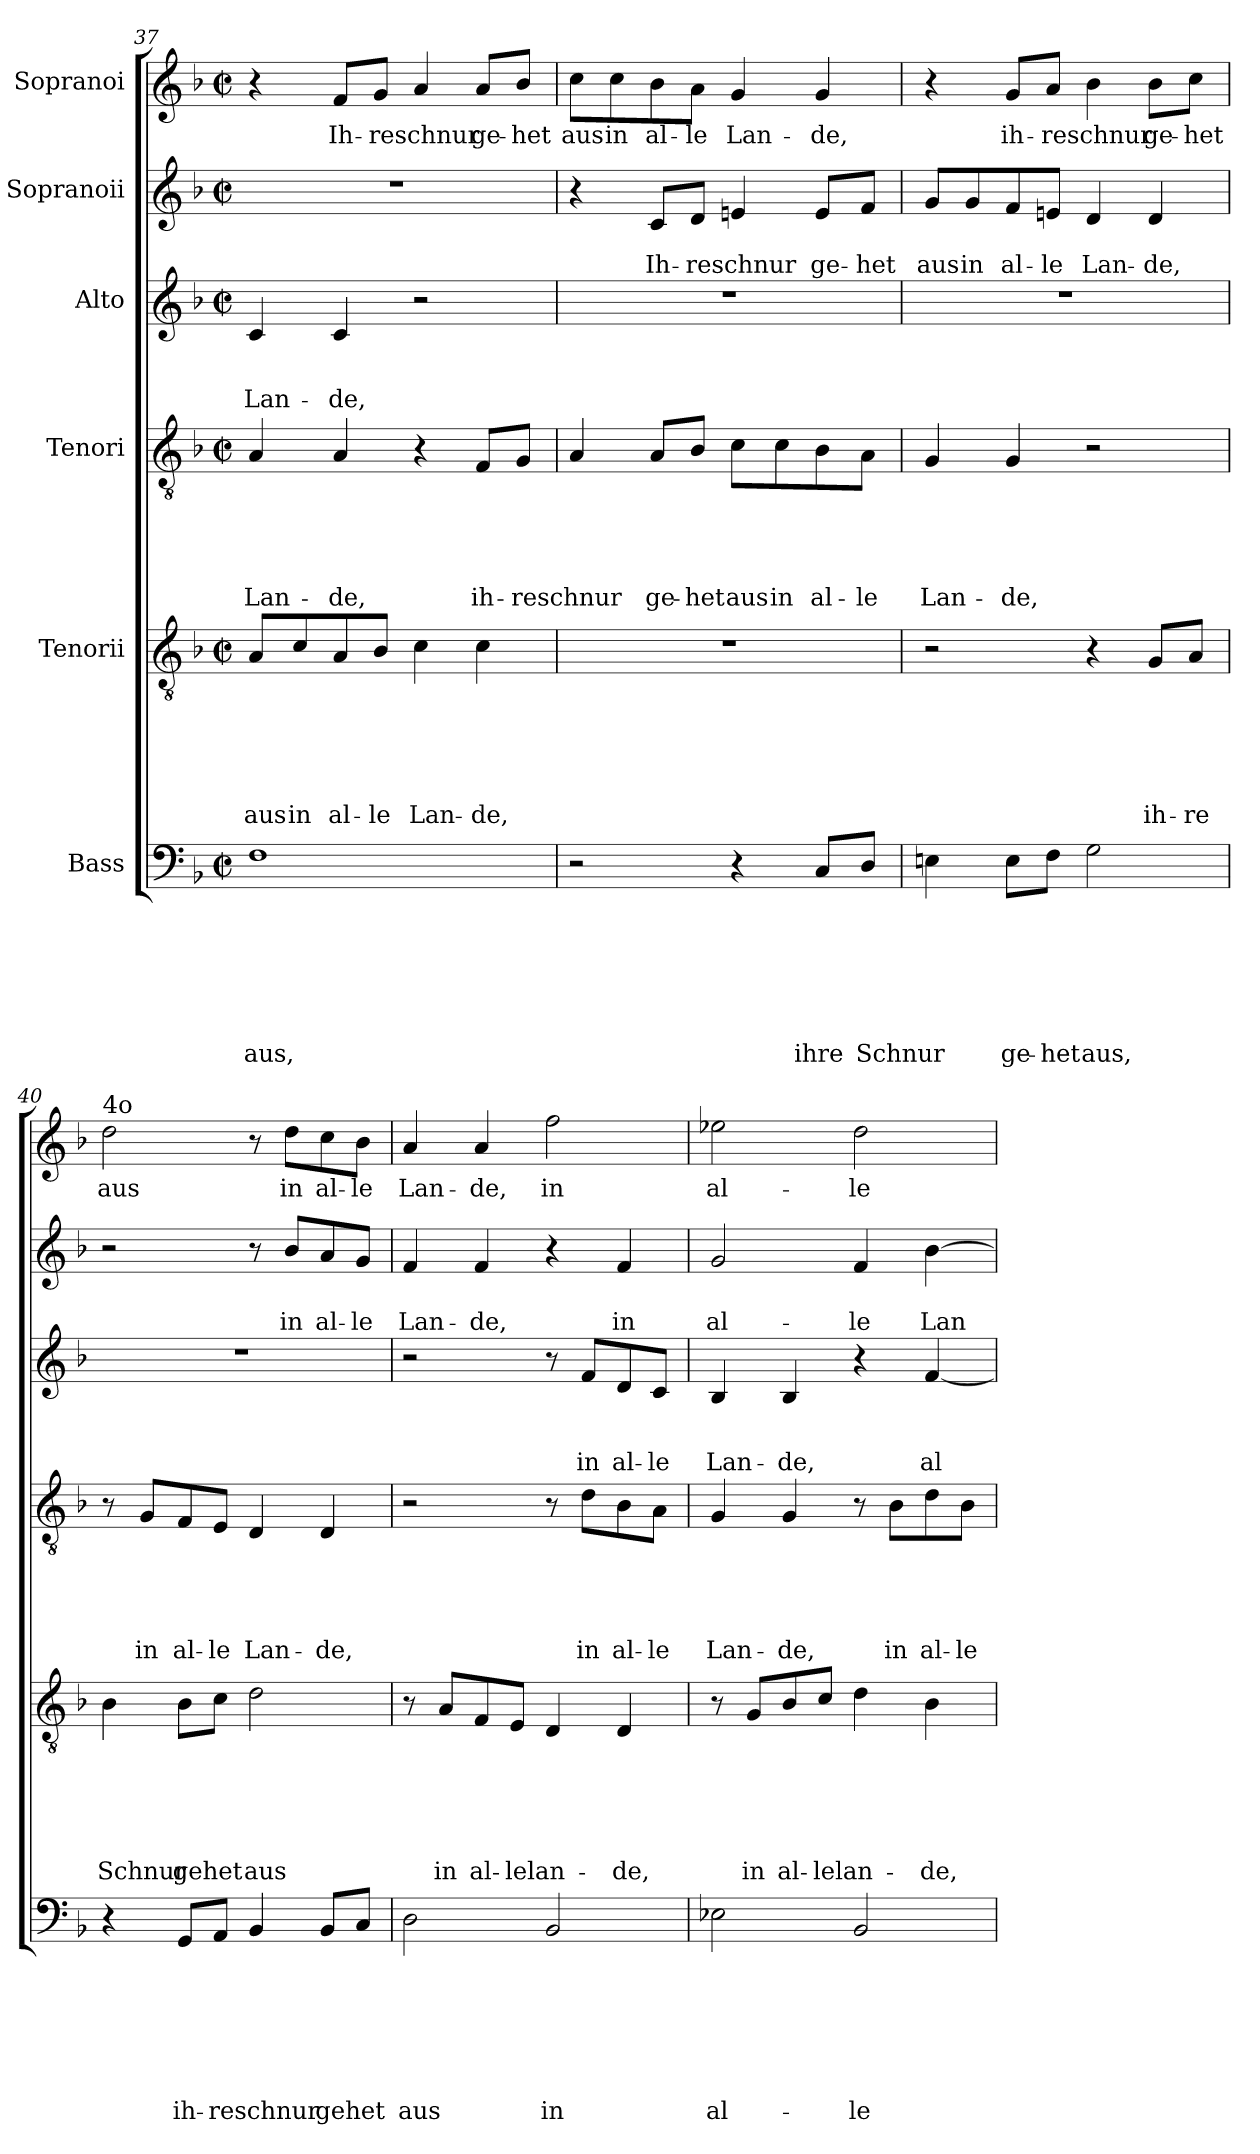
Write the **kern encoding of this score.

**kern	**text	**text	**text	**text	**text	**text	**text	**kern	**text	**text	**text	**text	**text	**text	**kern	**text	**text	**text	**text	**text	**kern	**text	**text	**text	**kern	**text	**text	**kern	**text
*part6	*part6	*part6	*part6	*part6	*part6	*part6	*part6	*part5	*part5	*part5	*part5	*part5	*part5	*part5	*part4	*part4	*part4	*part4	*part4	*part4	*part3	*part3	*part3	*part3	*part2	*part2	*part2	*part1	*part1
*staff6	*staff6	*staff6	*staff6	*staff6	*staff6	*staff6	*staff6	*staff5	*staff5	*staff5	*staff5	*staff5	*staff5	*staff5	*staff4	*staff4	*staff4	*staff4	*staff4	*staff4	*staff3	*staff3	*staff3	*staff3	*staff2	*staff2	*staff2	*staff1	*staff1
*I"Bass	*	*	*	*	*	*	*	*I"Tenorii	*	*	*	*	*	*	*I"Tenori	*	*	*	*	*	*I"Alto	*	*	*	*I"Sopranoii	*	*	*I"Sopranoi	*
*clefF4	*	*	*	*	*	*	*	*clefGv2	*	*	*	*	*	*	*clefGv2	*	*	*	*	*	*clefG2	*	*	*	*clefG2	*	*	*clefG2	*
*	*	*	*	*	*	*	*	*	*	*	*	*	*	*	*	*	*	*	*	*	*ITrd-3c-5	*	*	*	*	*	*	*ITrd-3c-5	*
*k[b-]	*	*	*	*	*	*	*	*k[b-]	*	*	*	*	*	*	*k[b-]	*	*	*	*	*	*k[b-e-]	*	*	*	*k[b-]	*	*	*k[b-e-]	*
*F:	*	*	*	*	*	*	*	*F:	*	*	*	*	*	*	*F:	*	*	*	*	*	*B-:	*	*	*	*F:	*	*	*B-:	*
*M2/2	*	*	*	*	*	*	*	*M2/2	*	*	*	*	*	*	*M2/2	*	*	*	*	*	*M2/2	*	*	*	*M2/2	*	*	*M2/2	*
*met(c|)	*	*	*	*	*	*	*	*met(c|)	*	*	*	*	*	*	*met(c|)	*	*	*	*	*	*met(c|)	*	*	*	*met(c|)	*	*	*met(c|)	*
=37	=37	=37	=37	=37	=37	=37	=37	=37	=37	=37	=37	=37	=37	=37	=37	=37	=37	=37	=37	=37	=37	=37	=37	=37	=37	=37	=37	=37	=37
!	!	!	!	!	!	!	!LO:LY:b	!	!	!	!	!	!	!LO:LY:b	!	!	!	!	!	!LO:LY:b	!	!	!	!LO:LY:b	!	!	!	!	!
1F	.	.	.	.	.	.	aus,	8A/L	.	.	.	.	.	aus	4A/	.	.	.	.	Lan-	4f/	.	.	Lan-	1r	.	.	4r	.
!	!	!	!	!	!	!	!	!	!	!	!	!	!	!LO:LY:b	!	!	!	!	!	!	!	!	!	!	!	!	!	!	!
.	.	.	.	.	.	.	.	8c/	.	.	.	.	.	in	.	.	.	.	.	.	.	.	.	.	.	.	.	.	.
!	!	!	!	!	!	!	!	!	!	!	!	!	!	!LO:LY:b	!	!	!	!	!	!LO:LY:b	!	!	!	!LO:LY:b	!	!	!	!	!LO:LY:b
.	.	.	.	.	.	.	.	8A/	.	.	.	.	.	al-	4A/	.	.	.	.	-de,	4f/	.	.	-de,	.	.	.	8b-/L	Ih-
!	!	!	!	!	!	!	!	!	!	!	!	!	!	!LO:LY:b:rj	!	!	!	!	!	!	!	!	!	!	!	!	!	!	!LO:LY:b
.	.	.	.	.	.	.	.	8B-/J	.	.	.	.	.	-le	.	.	.	.	.	.	.	.	.	.	.	.	.	8cc/J	-reschnur
!	!	!	!	!	!	!	!	!	!	!	!	!	!	!LO:LY:b	!	!	!	!	!	!	!	!	!	!	!	!	!	!	!
.	.	.	.	.	.	.	.	4c\	.	.	.	.	.	Lan-	4r	.	.	.	.	.	2r	.	.	.	.	.	.	4dd/	.
!	!	!	!	!	!	!	!	!	!	!	!	!	!	!LO:LY:b	!	!	!	!	!	!LO:LY:b	!	!	!	!	!	!	!	!	!LO:LY:b
.	.	.	.	.	.	.	.	4c\	.	.	.	.	.	-de,	8F/L	.	.	.	.	ih-	.	.	.	.	.	.	.	8dd/L	ge-
!	!	!	!	!	!	!	!	!	!	!	!	!	!	!	!	!	!	!	!	!LO:LY:b	!	!	!	!	!	!	!	!	!LO:LY:b
.	.	.	.	.	.	.	.	.	.	.	.	.	.	.	8G/J	.	.	.	.	-reschnur	.	.	.	.	.	.	.	8ee-/J	-het
=38	=38	=38	=38	=38	=38	=38	=38	=38	=38	=38	=38	=38	=38	=38	=38	=38	=38	=38	=38	=38	=38	=38	=38	=38	=38	=38	=38	=38	=38
!	!	!	!	!	!	!	!	!	!	!	!	!	!	!	!	!	!	!	!	!	!	!	!	!	!	!	!	!	!LO:LY:b
2r	.	.	.	.	.	.	.	1r	.	.	.	.	.	.	4A/	.	.	.	.	.	1r	.	.	.	4r	.	.	8ff\L	aus
!	!	!	!	!	!	!	!	!	!	!	!	!	!	!	!	!	!	!	!	!	!	!	!	!	!	!	!	!	!LO:LY:b
.	.	.	.	.	.	.	.	.	.	.	.	.	.	.	.	.	.	.	.	.	.	.	.	.	.	.	.	8ff\	in
!	!	!	!	!	!	!	!	!	!	!	!	!	!	!	!	!	!	!	!	!LO:LY:b	!	!	!	!	!	!	!LO:LY:b	!	!LO:LY:b
.	.	.	.	.	.	.	.	.	.	.	.	.	.	.	8A/L	.	.	.	.	ge-	.	.	.	.	8c/L	.	Ih-	8ee-\	al-
!	!	!	!	!	!	!	!	!	!	!	!	!	!	!	!	!	!	!	!	!LO:LY:b	!	!	!	!	!	!	!LO:LY:b	!	!LO:LY:b:rj
.	.	.	.	.	.	.	.	.	.	.	.	.	.	.	8B-/J	.	.	.	.	-het	.	.	.	.	8d/J	.	-reschnur	8dd\J	-le
!	!	!	!	!	!	!	!	!	!	!	!	!	!	!	!	!	!	!	!	!LO:LY:b	!	!	!	!	!	!	!	!	!LO:LY:b
4r	.	.	.	.	.	.	.	.	.	.	.	.	.	.	8c\L	.	.	.	.	aus	.	.	.	.	4en/	.	.	4cc/	Lan-
!	!	!	!	!	!	!	!	!	!	!	!	!	!	!	!	!	!	!	!	!LO:LY:b	!	!	!	!	!	!	!	!	!
.	.	.	.	.	.	.	.	.	.	.	.	.	.	.	8c\	.	.	.	.	in	.	.	.	.	.	.	.	.	.
!	!	!	!	!	!	!	!LO:LY:b	!	!	!	!	!	!	!	!	!	!	!	!	!LO:LY:b	!	!	!	!	!	!	!LO:LY:b	!	!LO:LY:b
8C/L	.	.	.	.	.	.	ih­re	.	.	.	.	.	.	.	8B-\	.	.	.	.	al-	.	.	.	.	8e/L	.	ge-	4cc/	-de,
!	!	!	!	!	!	!	!LO:LY:b	!	!	!	!	!	!	!	!	!	!	!	!	!LO:LY:b:rj	!	!	!	!	!	!	!LO:LY:b	!	!
8D/J	.	.	.	.	.	.	Schnur	.	.	.	.	.	.	.	8A\J	.	.	.	.	-le	.	.	.	.	8f/J	.	-het	.	.
=39	=39	=39	=39	=39	=39	=39	=39	=39	=39	=39	=39	=39	=39	=39	=39	=39	=39	=39	=39	=39	=39	=39	=39	=39	=39	=39	=39	=39	=39
!	!	!	!	!	!	!	!	!	!	!	!	!	!	!	!	!	!	!	!	!LO:LY:b	!	!	!	!	!	!	!LO:LY:b	!	!
4En\	.	.	.	.	.	.	.	2r	.	.	.	.	.	.	4G/	.	.	.	.	Lan-	1r	.	.	.	8g/L	.	aus	4r	.
!	!	!	!	!	!	!	!	!	!	!	!	!	!	!	!	!	!	!	!	!	!	!	!	!	!	!	!LO:LY:b	!	!
.	.	.	.	.	.	.	.	.	.	.	.	.	.	.	.	.	.	.	.	.	.	.	.	.	8g/	.	in	.	.
!	!	!	!	!	!	!	!LO:LY:b	!	!	!	!	!	!	!	!	!	!	!	!	!LO:LY:b	!	!	!	!	!	!	!LO:LY:b	!	!LO:LY:b
8E\L	.	.	.	.	.	.	ge-	.	.	.	.	.	.	.	4G/	.	.	.	.	-de,	.	.	.	.	8f/	.	al-	8cc/L	ih-
!	!	!	!	!	!	!	!LO:LY:b:rj	!	!	!	!	!	!	!	!	!	!	!	!	!	!	!	!	!	!	!	!LO:LY:b	!	!LO:LY:b
8F\J	.	.	.	.	.	.	-het	.	.	.	.	.	.	.	.	.	.	.	.	.	.	.	.	.	8en/J	.	-le	8dd/J	-reschnur
!	!	!	!	!	!	!	!LO:LY:b	!	!	!	!	!	!	!	!	!	!	!	!	!	!	!	!	!	!	!	!LO:LY:b	!	!
2G\	.	.	.	.	.	.	aus,	4r	.	.	.	.	.	.	2r	.	.	.	.	.	.	.	.	.	4d/	.	Lan-	4ee-\	.
!	!	!	!	!	!	!	!	!	!	!	!	!	!	!LO:LY:b	!	!	!	!	!	!	!	!	!	!	!	!	!LO:LY:b	!	!LO:LY:b
.	.	.	.	.	.	.	.	8G/L	.	.	.	.	.	ih-	.	.	.	.	.	.	.	.	.	.	4d/	.	-de,	8ee-\L	ge-
!	!	!	!	!	!	!	!	!	!	!	!	!	!	!LO:LY:b:rj	!	!	!	!	!	!	!	!	!	!	!	!	!	!	!LO:LY:b
.	.	.	.	.	.	.	.	8A/J	.	.	.	.	.	-re	.	.	.	.	.	.	.	.	.	.	.	.	.	8ff\J	-het
!!LO:LB:g=z
=40	=40	=40	=40	=40	=40	=40	=40	=40	=40	=40	=40	=40	=40	=40	=40	=40	=40	=40	=40	=40	=40	=40	=40	=40	=40	=40	=40	=40	=40
!	!	!	!	!	!	!	!	!	!	!	!	!	!	!	!	!	!	!	!	!	!	!	!	!	!	!	!	!LO:TX:a:t=4o	!
!	!	!	!	!	!	!	!	!	!	!	!	!	!	!LO:LY:b	!	!	!	!	!	!	!	!	!	!	!	!	!	!	!LO:LY:b
4r	.	.	.	.	.	.	.	4B-\	.	.	.	.	.	Schnur	8r	.	.	.	.	.	1r	.	.	.	2r	.	.	2gg\	aus
!	!	!	!	!	!	!	!	!	!	!	!	!	!	!	!	!	!	!	!	!LO:LY:b	!	!	!	!	!	!	!	!	!
.	.	.	.	.	.	.	.	.	.	.	.	.	.	.	8G/L	.	.	.	.	in	.	.	.	.	.	.	.	.	.
!	!	!	!	!	!	!	!LO:LY:b	!	!	!	!	!	!	!LO:LY:b	!	!	!	!	!	!LO:LY:b	!	!	!	!	!	!	!	!	!
8GG/L	.	.	.	.	.	.	ih-	8B-\L	.	.	.	.	.	gehet	8F/	.	.	.	.	al-	.	.	.	.	.	.	.	.	.
!	!	!	!	!	!	!	!LO:LY:b	!	!	!	!	!	!	!	!	!	!	!	!	!LO:LY:b:rj	!	!	!	!	!	!	!	!	!
8AA/J	.	.	.	.	.	.	-reschnur	8c\J	.	.	.	.	.	.	8E/J	.	.	.	.	-le	.	.	.	.	.	.	.	.	.
!	!	!	!	!	!	!	!	!	!	!	!	!	!	!LO:LY:b	!	!	!	!	!	!LO:LY:b	!	!	!	!	!	!	!	!	!
4BB-/	.	.	.	.	.	.	.	2d\	.	.	.	.	.	aus	4D/	.	.	.	.	Lan-	.	.	.	.	8r	.	.	8r	.
!	!	!	!	!	!	!	!	!	!	!	!	!	!	!	!	!	!	!	!	!	!	!	!	!	!	!	!LO:LY:b	!	!LO:LY:b
.	.	.	.	.	.	.	.	.	.	.	.	.	.	.	.	.	.	.	.	.	.	.	.	.	8b-/L	.	in	8gg\L	in
!	!	!	!	!	!	!	!LO:LY:b	!	!	!	!	!	!	!	!	!	!	!	!	!LO:LY:b	!	!	!	!	!	!	!LO:LY:b	!	!LO:LY:b
8BB-/L	.	.	.	.	.	.	gehet	.	.	.	.	.	.	.	4D/	.	.	.	.	-de,	.	.	.	.	8a/	.	al-	8ff\	al-
!	!	!	!	!	!	!	!	!	!	!	!	!	!	!	!	!	!	!	!	!	!	!	!	!	!	!	!LO:LY:b:rj	!	!LO:LY:b:rj
8C/J	.	.	.	.	.	.	.	.	.	.	.	.	.	.	.	.	.	.	.	.	.	.	.	.	8g/J	.	-le	8ee-\J	-le
=41	=41	=41	=41	=41	=41	=41	=41	=41	=41	=41	=41	=41	=41	=41	=41	=41	=41	=41	=41	=41	=41	=41	=41	=41	=41	=41	=41	=41	=41
!	!	!	!	!	!	!	!LO:LY:b	!	!	!	!	!	!	!	!	!	!	!	!	!	!	!	!	!	!	!	!LO:LY:b	!	!LO:LY:b
2D\	.	.	.	.	.	.	aus	8r	.	.	.	.	.	.	2r	.	.	.	.	.	2r	.	.	.	4f/	.	Lan-	4dd/	Lan-
!	!	!	!	!	!	!	!	!	!	!	!	!	!	!LO:LY:b	!	!	!	!	!	!	!	!	!	!	!	!	!	!	!
.	.	.	.	.	.	.	.	8A/L	.	.	.	.	.	in	.	.	.	.	.	.	.	.	.	.	.	.	.	.	.
!	!	!	!	!	!	!	!	!	!	!	!	!	!	!LO:LY:b	!	!	!	!	!	!	!	!	!	!	!	!	!LO:LY:b	!	!LO:LY:b
.	.	.	.	.	.	.	.	8F/	.	.	.	.	.	al-	.	.	.	.	.	.	.	.	.	.	4f/	.	-de,	4dd/	-de,
!	!	!	!	!	!	!	!	!	!	!	!	!	!	!LO:LY:b	!	!	!	!	!	!	!	!	!	!	!	!	!	!	!
.	.	.	.	.	.	.	.	8E/J	.	.	.	.	.	-lelan-	.	.	.	.	.	.	.	.	.	.	.	.	.	.	.
!	!	!	!	!	!	!	!LO:LY:b	!	!	!	!	!	!	!	!	!	!	!	!	!	!	!	!	!	!	!	!	!	!LO:LY:b
2BB-/	.	.	.	.	.	.	in	4D/	.	.	.	.	.	.	8r	.	.	.	.	.	8r	.	.	.	4r	.	.	2bb-\	in
!	!	!	!	!	!	!	!	!	!	!	!	!	!	!	!	!	!	!	!	!LO:LY:b	!	!	!	!LO:LY:b	!	!	!	!	!
.	.	.	.	.	.	.	.	.	.	.	.	.	.	.	8d\L	.	.	.	.	in	8b-/L	.	.	in	.	.	.	.	.
!	!	!	!	!	!	!	!	!	!	!	!	!	!	!LO:LY:b	!	!	!	!	!	!LO:LY:b	!	!	!	!LO:LY:b	!	!	!LO:LY:b	!	!
.	.	.	.	.	.	.	.	4D/	.	.	.	.	.	-de,	8B-\	.	.	.	.	al-	8g/	.	.	al-	4f/	.	in	.	.
!	!	!	!	!	!	!	!	!	!	!	!	!	!	!	!	!	!	!	!	!LO:LY:b:rj	!	!	!	!LO:LY:b:rj	!	!	!	!	!
.	.	.	.	.	.	.	.	.	.	.	.	.	.	.	8A\J	.	.	.	.	-le	8f/J	.	.	-le	.	.	.	.	.
=42	=42	=42	=42	=42	=42	=42	=42	=42	=42	=42	=42	=42	=42	=42	=42	=42	=42	=42	=42	=42	=42	=42	=42	=42	=42	=42	=42	=42	=42
!	!	!	!	!	!	!	!LO:LY:b	!	!	!	!	!	!	!	!	!	!	!	!	!LO:LY:b	!	!	!	!LO:LY:b	!	!	!LO:LY:b	!	!LO:LY:b
2E-X\	.	.	.	.	.	.	al-	8r	.	.	.	.	.	.	4G/	.	.	.	.	Lan-	4e-/	.	.	Lan-	2g/	.	al-	2aa-X\	al-
!	!	!	!	!	!	!	!	!	!	!	!	!	!	!LO:LY:b	!	!	!	!	!	!	!	!	!	!	!	!	!	!	!
.	.	.	.	.	.	.	.	8G/L	.	.	.	.	.	in	.	.	.	.	.	.	.	.	.	.	.	.	.	.	.
!	!	!	!	!	!	!	!	!	!	!	!	!	!	!LO:LY:b	!	!	!	!	!	!LO:LY:b	!	!	!	!LO:LY:b	!	!	!	!	!
.	.	.	.	.	.	.	.	8B-/	.	.	.	.	.	al-	4G/	.	.	.	.	-de,	4e-/	.	.	-de,	.	.	.	.	.
!	!	!	!	!	!	!	!	!	!	!	!	!	!	!LO:LY:b	!	!	!	!	!	!	!	!	!	!	!	!	!	!	!
.	.	.	.	.	.	.	.	8c/J	.	.	.	.	.	-lelan-	.	.	.	.	.	.	.	.	.	.	.	.	.	.	.
!	!	!	!	!	!	!	!LO:LY:b	!	!	!	!	!	!	!	!	!	!	!	!	!	!	!	!	!	!	!	!LO:LY:b	!	!LO:LY:b
2BB-/	.	.	.	.	.	.	-le	4d\	.	.	.	.	.	.	8r	.	.	.	.	.	4r	.	.	.	4f/	.	-le	2gg\	-le
!	!	!	!	!	!	!	!	!	!	!	!	!	!	!	!	!	!	!	!	!LO:LY:b	!	!	!	!	!	!	!	!	!
.	.	.	.	.	.	.	.	.	.	.	.	.	.	.	8B-\L	.	.	.	.	in	.	.	.	.	.	.	.	.	.
!	!	!	!	!	!	!	!	!	!	!	!	!	!	!LO:LY:b	!	!	!	!	!	!LO:LY:b	!	!	!	!LO:LY:b	!	!	!LO:LY:b	!	!
.	.	.	.	.	.	.	.	4B-\	.	.	.	.	.	-de,	8d\	.	.	.	.	al-	[<4b-/	.	.	al-	[>4b-\	.	Lan-	.	.
!	!	!	!	!	!	!	!	!	!	!	!	!	!	!	!	!	!	!	!	!LO:LY:b:rj	!	!	!	!	!	!	!	!	!
.	.	.	.	.	.	.	.	.	.	.	.	.	.	.	8B-\J	.	.	.	.	-le	.	.	.	.	.	.	.	.	.
=	=	=	=	=	=	=	=	=	=	=	=	=	=	=	=	=	=	=	=	=	=	=	=	=	=	=	=	=	=
*-	*-	*-	*-	*-	*-	*-	*-	*-	*-	*-	*-	*-	*-	*-	*-	*-	*-	*-	*-	*-	*-	*-	*-	*-	*-	*-	*-	*-	*-
